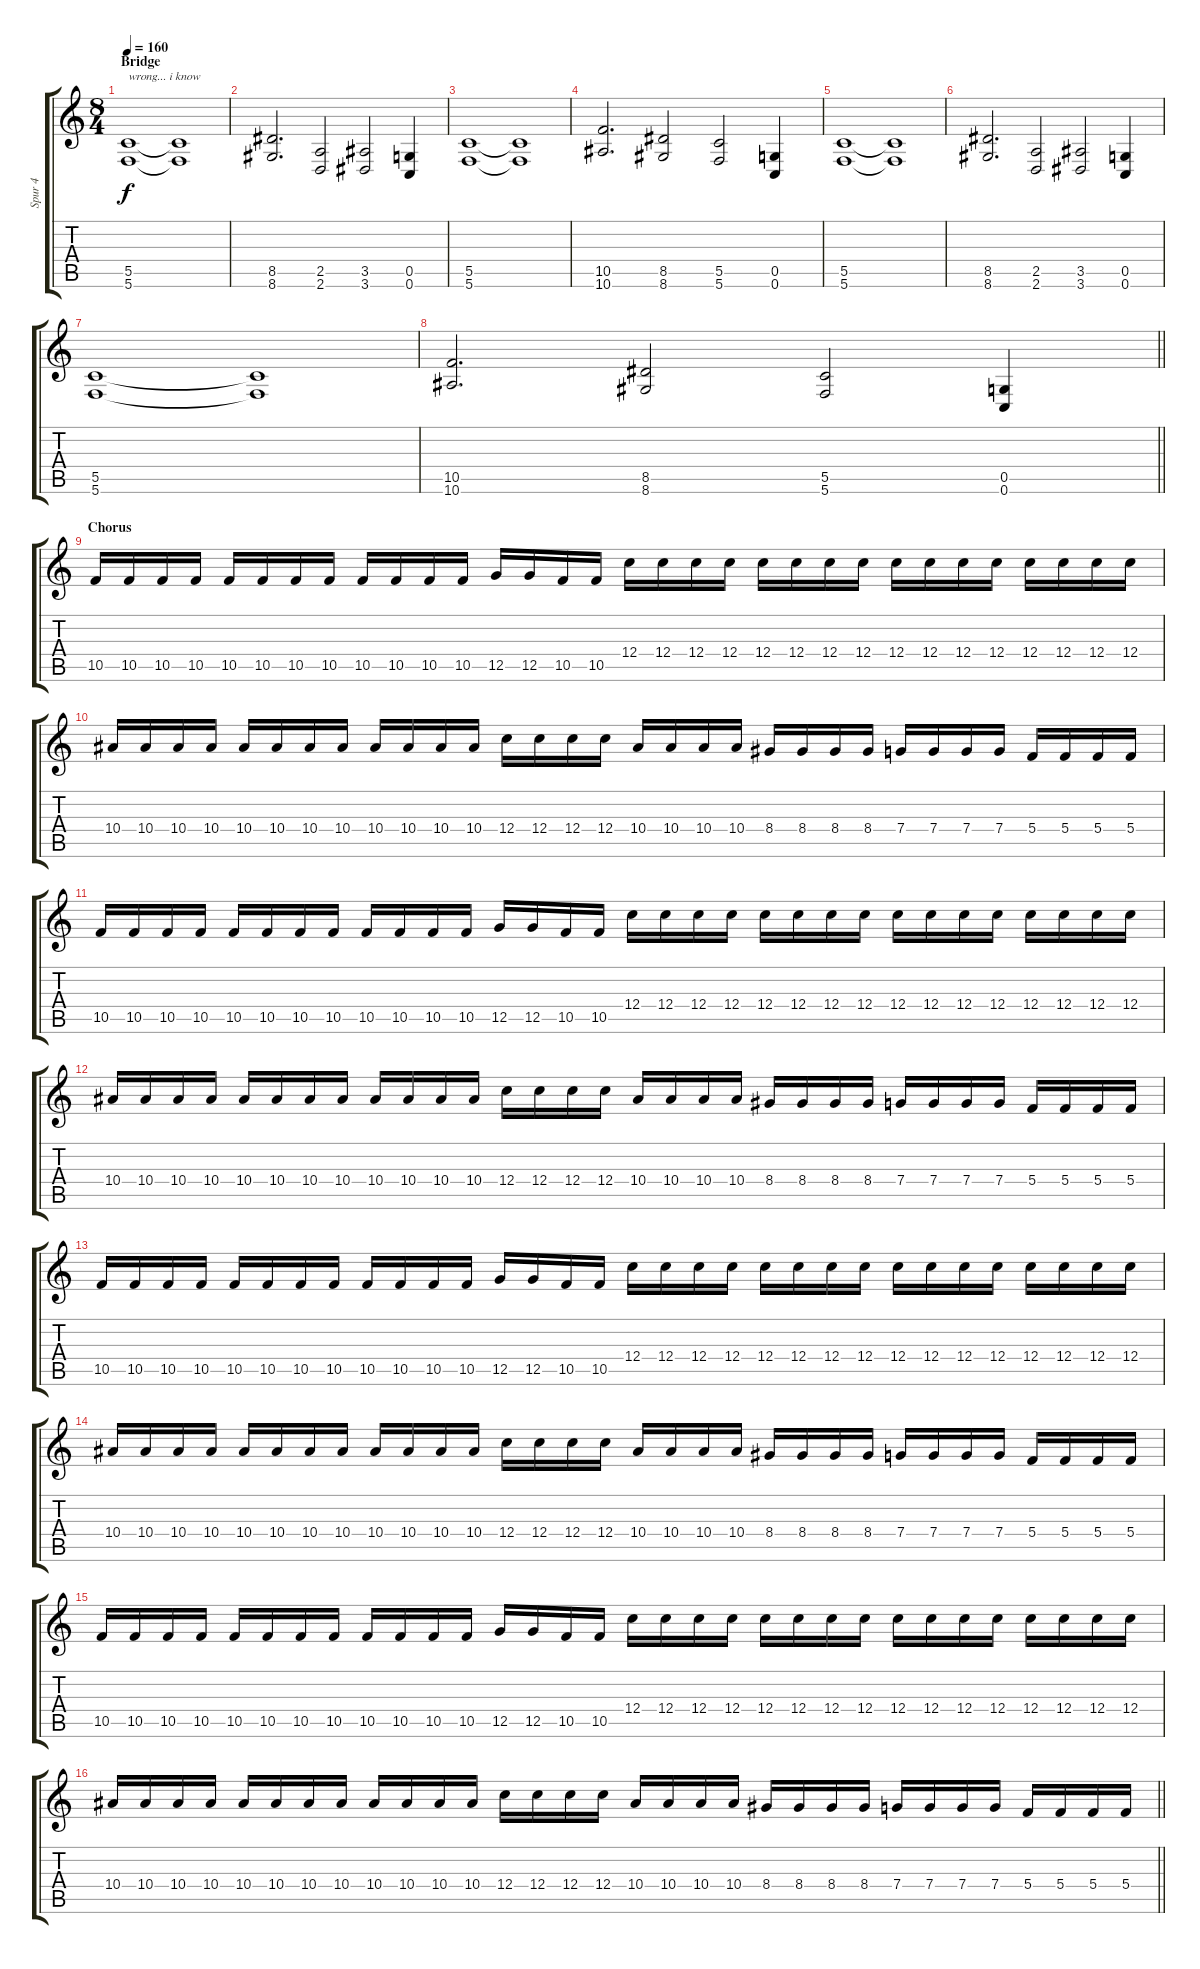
\track ("Spur 4" "Spur 4") {instrument distortionguitar}
\staff {score tabs}
\tuning (D4 A3 F3 C3 G2 C2) {hide}
\ts (8 4)
\section ("" "Bridge")
\tempo 160
\clef g2
\ks c
(5.5 5.6).1{txt "wrong... i know" dy f} (5.5{t} 5.6{t}).1 |
(8.5 8.6).2{d} (2.5 2.6).2 (3.5 3.6).2 (0.5 0.6).4 |
(5.5 5.6).1 (5.5{t} 5.6{t}).1 |
(10.5 10.6).2{d} (8.5 8.6).2 (5.5 5.6).2 (0.5 0.6).4 |
(5.5 5.6).1 (5.5{t} 5.6{t}).1 |
(8.5 8.6).2{d} (2.5 2.6).2 (3.5 3.6).2 (0.5 0.6).4 |
(5.5 5.6).1 (5.5{t} 5.6{t}).1 |
\barLineRight lightlight
(10.5 10.6).2{d} (8.5 8.6).2 (5.5 5.6).2 (0.5 0.6).4 |
\section ("" "Chorus")
10.5.16 10.5.16 10.5.16 10.5.16 10.5.16 10.5.16 10.5.16 10.5.16 10.5.16 10.5.16 10.5.16 10.5.16 12.5.16 12.5.16 10.5.16 10.5.16 12.4.16 12.4.16 12.4.16 12.4.16 12.4.16 12.4.16 12.4.16 12.4.16 12.4.16 12.4.16 12.4.16 12.4.16 12.4.16 12.4.16 12.4.16 12.4.16 |
10.4.16 10.4.16 10.4.16 10.4.16 10.4.16 10.4.16 10.4.16 10.4.16 10.4.16 10.4.16 10.4.16 10.4.16 12.4.16 12.4.16 12.4.16 12.4.16 10.4.16 10.4.16 10.4.16 10.4.16 8.4.16 8.4.16 8.4.16 8.4.16 7.4.16 7.4.16 7.4.16 7.4.16 5.4.16 5.4.16 5.4.16 5.4.16 |
10.5.16 10.5.16 10.5.16 10.5.16 10.5.16 10.5.16 10.5.16 10.5.16 10.5.16 10.5.16 10.5.16 10.5.16 12.5.16 12.5.16 10.5.16 10.5.16 12.4.16 12.4.16 12.4.16 12.4.16 12.4.16 12.4.16 12.4.16 12.4.16 12.4.16 12.4.16 12.4.16 12.4.16 12.4.16 12.4.16 12.4.16 12.4.16 |
10.4.16 10.4.16 10.4.16 10.4.16 10.4.16 10.4.16 10.4.16 10.4.16 10.4.16 10.4.16 10.4.16 10.4.16 12.4.16 12.4.16 12.4.16 12.4.16 10.4.16 10.4.16 10.4.16 10.4.16 8.4.16 8.4.16 8.4.16 8.4.16 7.4.16 7.4.16 7.4.16 7.4.16 5.4.16 5.4.16 5.4.16 5.4.16 |
10.5.16 10.5.16 10.5.16 10.5.16 10.5.16 10.5.16 10.5.16 10.5.16 10.5.16 10.5.16 10.5.16 10.5.16 12.5.16 12.5.16 10.5.16 10.5.16 12.4.16 12.4.16 12.4.16 12.4.16 12.4.16 12.4.16 12.4.16 12.4.16 12.4.16 12.4.16 12.4.16 12.4.16 12.4.16 12.4.16 12.4.16 12.4.16 |
10.4.16 10.4.16 10.4.16 10.4.16 10.4.16 10.4.16 10.4.16 10.4.16 10.4.16 10.4.16 10.4.16 10.4.16 12.4.16 12.4.16 12.4.16 12.4.16 10.4.16 10.4.16 10.4.16 10.4.16 8.4.16 8.4.16 8.4.16 8.4.16 7.4.16 7.4.16 7.4.16 7.4.16 5.4.16 5.4.16 5.4.16 5.4.16 |
10.5.16 10.5.16 10.5.16 10.5.16 10.5.16 10.5.16 10.5.16 10.5.16 10.5.16 10.5.16 10.5.16 10.5.16 12.5.16 12.5.16 10.5.16 10.5.16 12.4.16 12.4.16 12.4.16 12.4.16 12.4.16 12.4.16 12.4.16 12.4.16 12.4.16 12.4.16 12.4.16 12.4.16 12.4.16 12.4.16 12.4.16 12.4.16 |
\barLineRight lightlight
10.4.16 10.4.16 10.4.16 10.4.16 10.4.16 10.4.16 10.4.16 10.4.16 10.4.16 10.4.16 10.4.16 10.4.16 12.4.16 12.4.16 12.4.16 12.4.16 10.4.16 10.4.16 10.4.16 10.4.16 8.4.16 8.4.16 8.4.16 8.4.16 7.4.16 7.4.16 7.4.16 7.4.16 5.4.16 5.4.16 5.4.16 5.4.16
